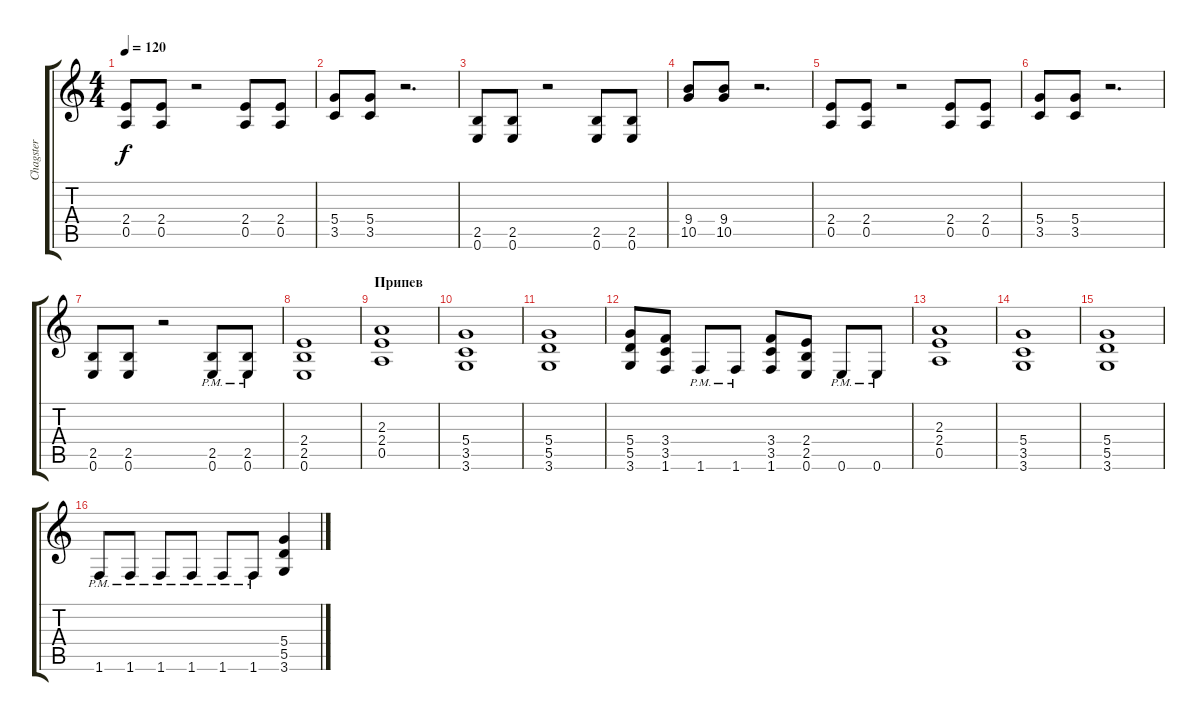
\track ("Chagster" "Chagster") {instrument distortionguitar}
\staff {score tabs}
\tuning (E4 B3 G3 D3 A2 E2) {hide}
\ts (4 4)
\tempo 120
\clef g2
\ks c
(2.4 0.5).8{dy f} (2.4 0.5).8 r.2 (2.4 0.5).8 (2.4 0.5).8 |
(5.4 3.5).8 (5.4 3.5).8 r.2{d} |
(2.5 0.6).8 (2.5 0.6).8 r.2 (2.5 0.6).8 (2.5 0.6).8 |
(9.4 10.5).8 (9.4 10.5).8 r.2{d} |
(2.4 0.5).8 (2.4 0.5).8 r.2 (2.4 0.5).8 (2.4 0.5).8 |
(5.4 3.5).8 (5.4 3.5).8 r.2{d} |
(2.5 0.6).8 (2.5 0.6).8 r.2 (2.5{pm} 0.6{pm}).8 (2.5{pm} 0.6{pm}).8 |
(2.4 2.5 0.6).1 |
\section ("" "Припев")
(2.3 2.4 0.5).1 |
(5.4 3.5 3.6).1 |
(5.4 5.5 3.6).1 |
(5.4 5.5 3.6).8 (3.4 3.5 1.6).8 1.6{pm}.8 1.6{pm}.8 (3.4 3.5 1.6).8 (2.4 2.5 0.6).8 0.6{pm}.8 0.6{pm}.8 |
(2.3 2.4 0.5).1 |
(5.4 3.5 3.6).1 |
(5.4 5.5 3.6).1 |
1.6{pm}.8 1.6{pm}.8 1.6{pm}.8 1.6{pm}.8 1.6{pm}.8 1.6{pm}.8 (5.4 5.5 3.6).4
